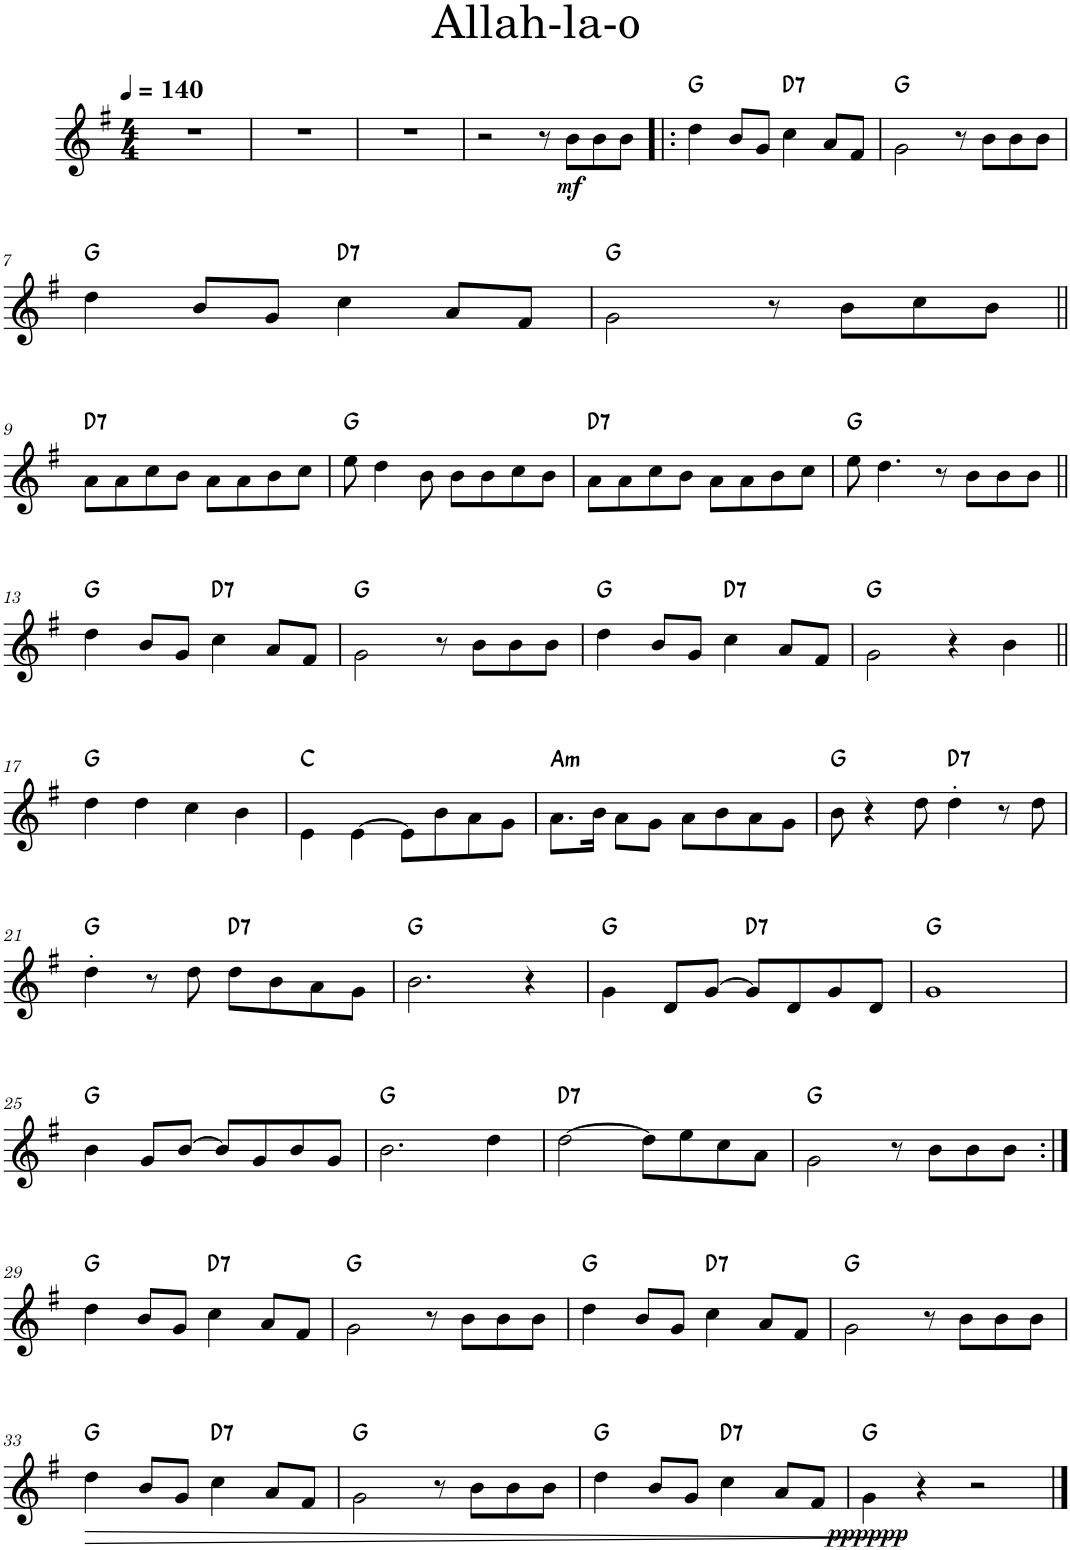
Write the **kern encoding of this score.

**kern	**dynam	**harte
*part1	*part1	*part1
*staff1	*staff1	*
*I"Melodia	*	*
*clefG2	*	*
*Trd1c2	*	*
*k[f#]	*	*
*M4/4	*	*
*MM140	*	*
=1	=1	=1
1r	.	.
=2	=2	=2
1r	.	.
=3	=3	=3
1r	.	.
=4	=4	=4
2r	.	.
8r	.	.
!	!LO:DY:b	!
8b\L	mf	.
8b\	.	.
8b\J	.	.
=5!|:	=5!|:	=5!|:
4dd\	.	G:maj
8b/L	.	.
8g/J	.	.
!	!	!LO:H:kt=7
4cc\	.	D:7
8a/L	.	.
8f#/J	.	.
=6	=6	=6
2g\	.	G:maj
8r	.	.
8b\L	.	.
8b\	.	.
8b\J	.	.
!!LO:LB:g=z
=7	=7	=7
4dd\	.	G:maj
8b/L	.	.
8g/J	.	.
!	!	!LO:H:kt=7
4cc\	.	D:7
8a/L	.	.
8f#/J	.	.
=8	=8	=8
2g\	.	G:maj
8r	.	.
8b\L	.	.
8cc\	.	.
8b\J	.	.
!!LO:LB:g=z
=9||	=9||	=9||
!	!	!LO:H:kt=7
8a\L	.	D:7
8a\	.	.
8cc\	.	.
8b\J	.	.
8a\L	.	.
8a\	.	.
8b\	.	.
8cc\J	.	.
=10	=10	=10
8ee\	.	G:maj
4dd\	.	.
8b\	.	.
8b\L	.	.
8b\	.	.
8cc\	.	.
8b\J	.	.
=11	=11	=11
!	!	!LO:H:kt=7
8a\L	.	D:7
8a\	.	.
8cc\	.	.
8b\J	.	.
8a\L	.	.
8a\	.	.
8b\	.	.
8cc\J	.	.
=12	=12	=12
8ee\	.	G:maj
4.dd\	.	.
8r	.	.
8b\L	.	.
8b\	.	.
8b\J	.	.
!!LO:LB:g=z
=13||	=13||	=13||
4dd\	.	G:maj
8b/L	.	.
8g/J	.	.
!	!	!LO:H:kt=7
4cc\	.	D:7
8a/L	.	.
8f#/J	.	.
=14	=14	=14
2g\	.	G:maj
8r	.	.
8b\L	.	.
8b\	.	.
8b\J	.	.
=15	=15	=15
4dd\	.	G:maj
8b/L	.	.
8g/J	.	.
!	!	!LO:H:kt=7
4cc\	.	D:7
8a/L	.	.
8f#/J	.	.
=16	=16	=16
2g\	.	G:maj
4r	.	.
4b\	.	.
!!LO:LB:g=z
=17||	=17||	=17||
4dd\	.	G:maj
4dd\	.	.
4cc\	.	.
4b\	.	.
=18	=18	=18
4e\	.	C:maj
[>4e\	.	.
8e\L]	.	.
8b\	.	.
8a\	.	.
8g\J	.	.
=19	=19	=19
!	!	!LO:H:kt=m
8.a\L	.	A:min
16b\Jk	.	.
8a\L	.	.
8g\J	.	.
8a\L	.	.
8b\	.	.
8a\	.	.
8g\J	.	.
=20	=20	=20
8b\	.	G:maj
4r	.	.
8dd\	.	.
!	!	!LO:H:kt=7
4dd'\	.	D:7
8r	.	.
8dd\	.	.
!!LO:LB:g=z
=21	=21	=21
4dd'\	.	G:maj
8r	.	.
8dd\	.	.
!	!	!LO:H:kt=7
8dd\L	.	D:7
8b\	.	.
8a\	.	.
8g\J	.	.
=22	=22	=22
2.b\	.	G:maj
4r	.	.
=23	=23	=23
4g\	.	G:maj
8d/L	.	.
[>8g/J	.	.
!	!	!LO:H:kt=7
8g/L]	.	D:7
8d/	.	.
8g/	.	.
8d/J	.	.
=24	=24	=24
1g	.	G:maj
!!LO:LB:g=z
=25	=25	=25
4b\	.	G:maj
8g/L	.	.
[>8b/J	.	.
8b/L]	.	.
8g/	.	.
8b/	.	.
8g/J	.	.
=26	=26	=26
2.b\	.	G:maj
4dd\	.	.
=27	=27	=27
!	!	!LO:H:kt=7
[>2dd\	.	D:7
8dd\L]	.	.
8ee\	.	.
8cc\	.	.
8a\J	.	.
=28	=28	=28
2g\	.	G:maj
8r	.	.
8b\L	.	.
8b\	.	.
8b\J	.	.
!!LO:LB:g=z
=29:|!	=29:|!	=29:|!
4dd\	.	G:maj
8b/L	.	.
8g/J	.	.
!	!	!LO:H:kt=7
4cc\	.	D:7
8a/L	.	.
8f#/J	.	.
=30	=30	=30
2g\	.	G:maj
8r	.	.
8b\L	.	.
8b\	.	.
8b\J	.	.
=31	=31	=31
4dd\	.	G:maj
8b/L	.	.
8g/J	.	.
!	!	!LO:H:kt=7
4cc\	.	D:7
8a/L	.	.
8f#/J	.	.
=32	=32	=32
2g\	.	G:maj
8r	.	.
8b\L	.	.
8b\	.	.
8b\J	.	.
!!LO:LB:g=z
=33	=33	=33
!	!LO:HP:b	!
4dd\	>	G:maj
8b/L	.	.
8g/J	.	.
!	!	!LO:H:kt=7
4cc\	.	D:7
8a/L	.	.
8f#/J	.	.
=34	=34	=34
2g\	.	G:maj
8r	.	.
8b\L	.	.
8b\	.	.
8b\J	.	.
=35	=35	=35
4dd\	.	G:maj
8b/L	.	.
8g/J	.	.
!	!	!LO:H:kt=7
4cc\	.	D:7
8a/L	.	.
8f#/J	.	.
=36	=36	=36
!	!LO:DY:b	!
4g\	pppppp	G:maj
4r	]	.
2r	.	.
==	==	==
*-	*-	*-
